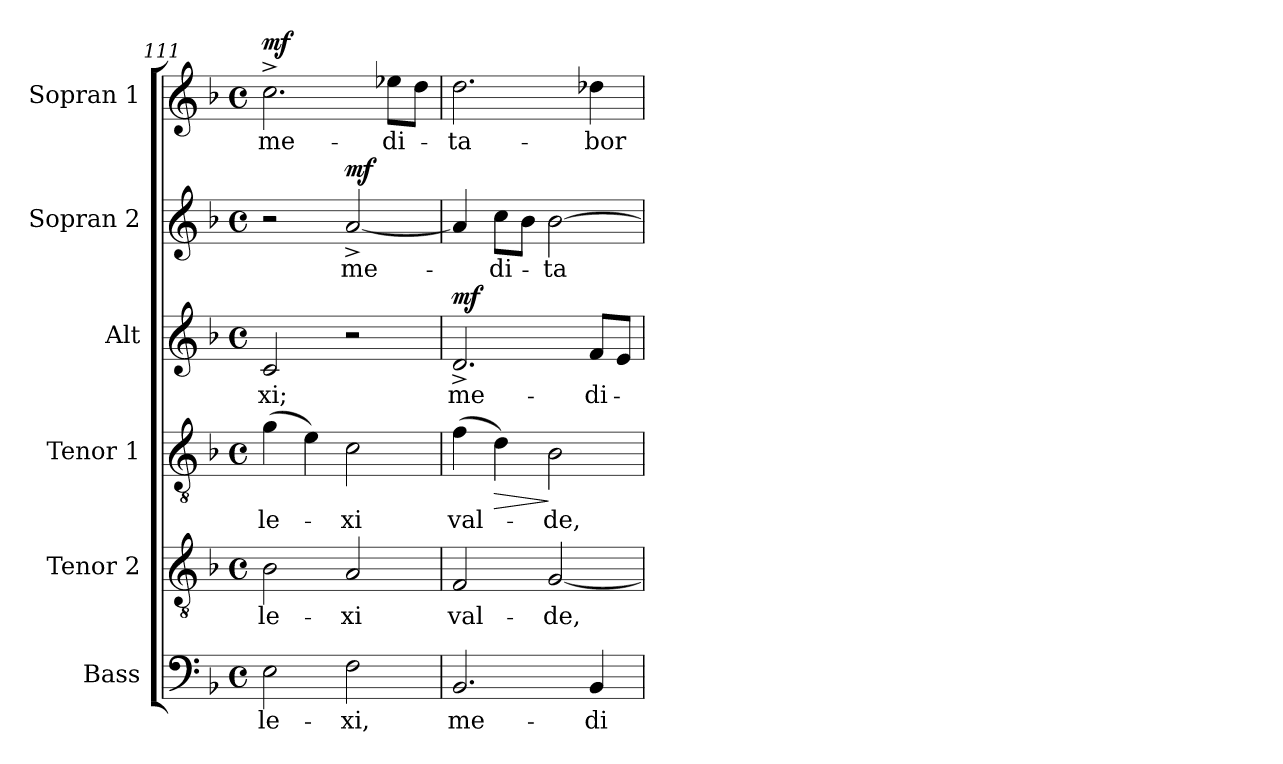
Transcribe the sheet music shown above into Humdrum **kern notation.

**kern	**text	**kern	**text	**kern	**text	**dynam	**kern	**text	**dynam	**kern	**text	**dynam	**kern	**text	**dynam
*part6	*part6	*part5	*part5	*part4	*part4	*part4	*part3	*part3	*part3	*part2	*part2	*part2	*part1	*part1	*part1
*staff6	*staff6	*staff5	*staff5	*staff4	*staff4	*staff4	*staff3	*staff3	*staff3	*staff2	*staff2	*staff2	*staff1	*staff1	*staff1
*I"Bass	*	*I"Tenor 2	*	*I"Tenor 1	*	*	*I"Alt	*	*	*I"Sopran 2	*	*	*I"Sopran 1	*	*
*I'B.	*	*I'T. 2	*	*I'T. 1	*	*	*I'A.	*	*	*I'S. 2	*	*	*I'S. 1	*	*
!!LO:PB:g=z
*clefF4	*	*clefGv2	*	*clefGv2	*	*	*clefG2	*	*	*clefG2	*	*	*clefG2	*	*
*k[b-]	*	*k[b-]	*	*k[b-]	*	*	*k[b-]	*	*	*k[b-]	*	*	*k[b-]	*	*
*F:	*	*F:	*	*F:	*	*	*F:	*	*	*F:	*	*	*F:	*	*
*M4/4	*	*M4/4	*	*M4/4	*	*	*M4/4	*	*	*M4/4	*	*	*M4/4	*	*
*met(c)	*	*met(c)	*	*met(c)	*	*	*met(c)	*	*	*met(c)	*	*	*met(c)	*	*
=111	=111	=111	=111	=111	=111	=111	=111	=111	=111	=111	=111	=111	=111	=111	=111
!	!LO:LY:b	!	!LO:LY:b	!	!LO:LY:b	!	!	!LO:LY:b	!	!	!	!	!	!LO:LY:b	!LO:DY:a
2E\	-le-	2B-\	-le-	(>4g\	-le-	.	2c/	-xi;	.	2r	.	.	2.cc^>\	me-	mf
.	.	.	.	4e\)	.	.	.	.	.	.	.	.	.	.	.
!	!LO:LY:b	!	!LO:LY:b	!	!LO:LY:b	!	!	!	!	!	!LO:LY:b	!LO:DY:a	!	!	!
2F\	-xi,	2A/	-xi	2c\	-xi	.	2r	.	.	[2a^</	me-	mf	.	.	.
!	!	!	!	!	!	!	!	!	!	!	!	!	!	!LO:LY:b	!
.	.	.	.	.	.	.	.	.	.	.	.	.	8ee-X\L	-di-	.
.	.	.	.	.	.	.	.	.	.	.	.	.	8dd\J	.	.
=112	=112	=112	=112	=112	=112	=112	=112	=112	=112	=112	=112	=112	=112	=112	=112
!	!LO:LY:b	!	!LO:LY:b	!	!LO:LY:b	!	!	!LO:LY:b	!LO:DY:a	!	!	!	!	!LO:LY:b	!
2.BB-/	me-	2F/	val-	(>4f\	val-	.	2.d^</	me-	mf	4a/]	.	.	2.dd\	-ta-	.
!	!	!	!	!	!	!LO:HP:b	!	!	!	!	!LO:LY:b	!	!	!	!
.	.	.	.	4d\)	.	>	.	.	.	8cc\L	-di-	.	.	.	.
.	.	.	.	.	.	.	.	.	.	8b-\J	.	.	.	.	.
!	!	!	!LO:LY:b	!	!LO:LY:b	!	!	!	!	!	!LO:LY:b	!	!	!	!
.	.	[2G/	-de,	2B-\	-de,	]	.	.	.	[2b-\	-ta-	.	.	.	.
!	!LO:LY:b	!	!	!	!	!	!	!LO:LY:b	!	!	!	!	!	!LO:LY:b	!
4BB-/	-di-	.	.	.	.	.	8f/L	-di-	.	.	.	.	4dd-X\	-bor	.
.	.	.	.	.	.	.	8e/J	.	.	.	.	.	.	.	.
=	=	=	=	=	=	=	=	=	=	=	=	=	=	=	=
*-	*-	*-	*-	*-	*-	*-	*-	*-	*-	*-	*-	*-	*-	*-	*-
